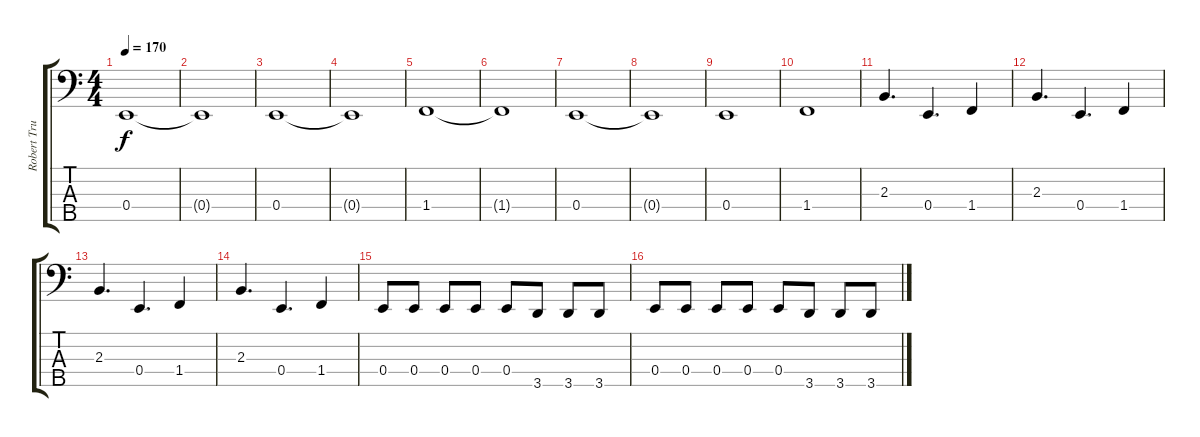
\track ("Robert Trujillo" "Robert Tru") {instrument electricbassfinger}
\staff {score tabs}
\tuning (G2 D2 A1 E1 B0) {hide}
\ts (4 4)
\tempo 170
\clef f4
\ks c
0.4{t}.1{dy f} |
0.4{t}.1 |
0.4.1 |
0.4{t}.1 |
1.4.1 |
1.4{t}.1 |
0.4.1 |
0.4{t}.1 |
0.4.1 |
1.4.1 |
2.3.4{d} 0.4.4{d} 1.4.4 |
2.3.4{d} 0.4.4{d} 1.4.4 |
2.3.4{d} 0.4.4{d} 1.4.4 |
2.3.4{d} 0.4.4{d} 1.4.4 |
0.4.8 0.4.8 0.4.8 0.4.8 0.4.8 3.5.8 3.5.8 3.5.8 |
0.4.8 0.4.8 0.4.8 0.4.8 0.4.8 3.5.8 3.5.8 3.5.8
